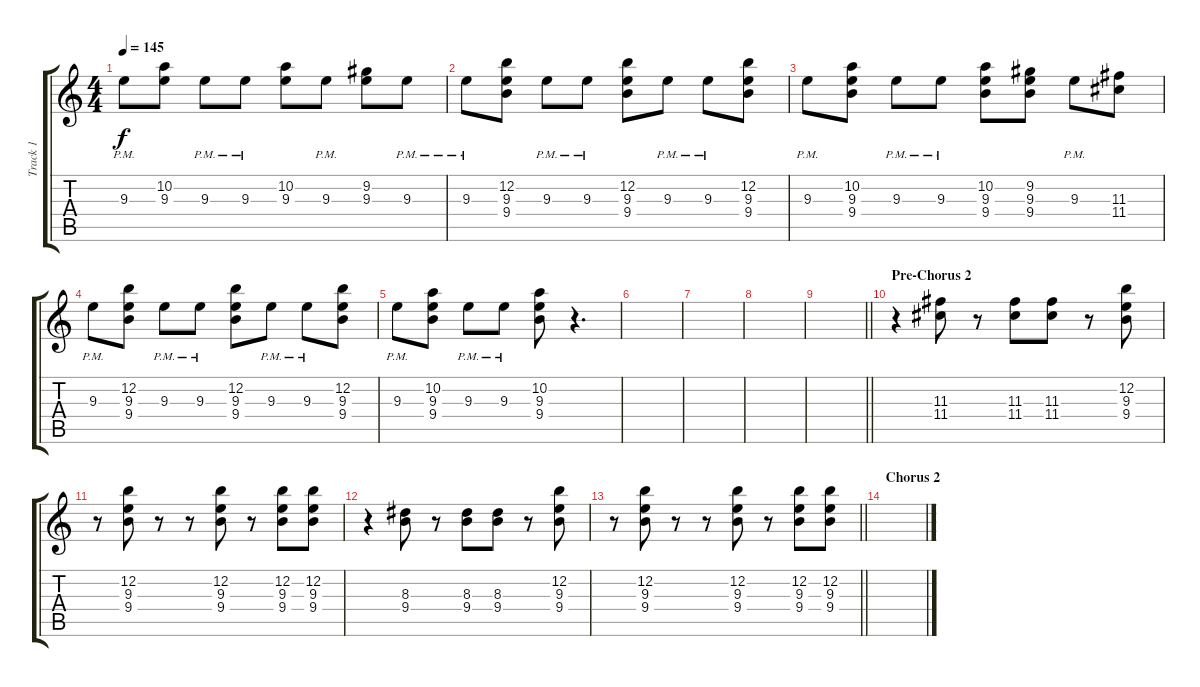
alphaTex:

\track ("Track 1" "Track 1") {instrument distortionguitar}
\staff {score tabs}
\tuning (E4 B3 G3 D3 A2 E2) {hide}
\ts (4 4)
\tempo 145
\clef g2
\ks c
9.3{pm}.8{dy f} (10.2 9.3).8 9.3{pm}.8 9.3{pm}.8 (10.2 9.3).8 9.3{pm}.8 (9.2 9.3).8 9.3{pm}.8 |
9.3{pm}.8 (12.2 9.3 9.4).8 9.3{pm}.8 9.3{pm}.8 (12.2 9.3 9.4).8 9.3{pm}.8 9.3{pm}.8 (12.2 9.3 9.4).8 |
9.3{pm}.8 (10.2 9.3 9.4).8 9.3{pm}.8 9.3{pm}.8 (10.2 9.3 9.4).8 (9.2 9.3 9.4).8 9.3{pm}.8 (11.3 11.4).8 |
9.3{pm}.8 (12.2 9.3 9.4).8 9.3{pm}.8 9.3{pm}.8 (12.2 9.3 9.4).8 9.3{pm}.8 9.3{pm}.8 (12.2 9.3 9.4).8 |
9.3{pm}.8 (10.2 9.3 9.4).8 9.3{pm}.8 9.3{pm}.8 (10.2 9.3 9.4).8 r.4{d} |
|
|
|
\barLineRight lightlight
|
\section ("" "Pre-Chorus 2")
r.4 (11.3 11.4).8 r.8 (11.3 11.4).8 (11.3 11.4).8 r.8 (12.2 9.3 9.4).8 |
r.8 (12.2 9.3 9.4).8 r.8 r.8 (12.2 9.3 9.4).8 r.8 (12.2 9.3 9.4).8 (12.2 9.3 9.4).8 |
r.4 (8.3 9.4).8 r.8 (8.3 9.4).8 (8.3 9.4).8 r.8 (12.2 9.3 9.4).8 |
\barLineRight lightlight
r.8 (12.2 9.3 9.4).8 r.8 r.8 (12.2 9.3 9.4).8 r.8 (12.2 9.3 9.4).8 (12.2 9.3 9.4).8 |
\section ("" "Chorus 2")
